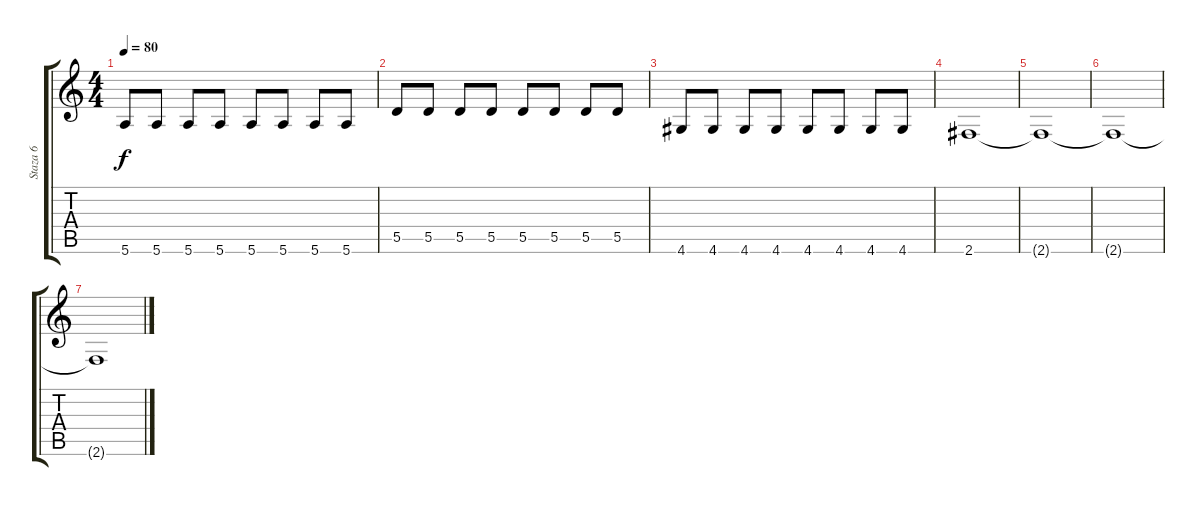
\track ("Staza 6" "Staza 6") {instrument electricbassfinger}
\staff {score tabs}
\tuning (E4 B3 G3 D3 A2 E2) {hide}
\ts (4 4)
\tempo 80
\clef g2
\ks c
5.6.8{dy f} 5.6.8 5.6.8 5.6.8 5.6.8 5.6.8 5.6.8 5.6.8 |
5.5.8 5.5.8 5.5.8 5.5.8 5.5.8 5.5.8 5.5.8 5.5.8 |
4.6.8 4.6.8 4.6.8 4.6.8 4.6.8 4.6.8 4.6.8 4.6.8 |
2.6.1 |
2.6{t}.1 |
2.6{t}.1 |
2.6{t}.1
